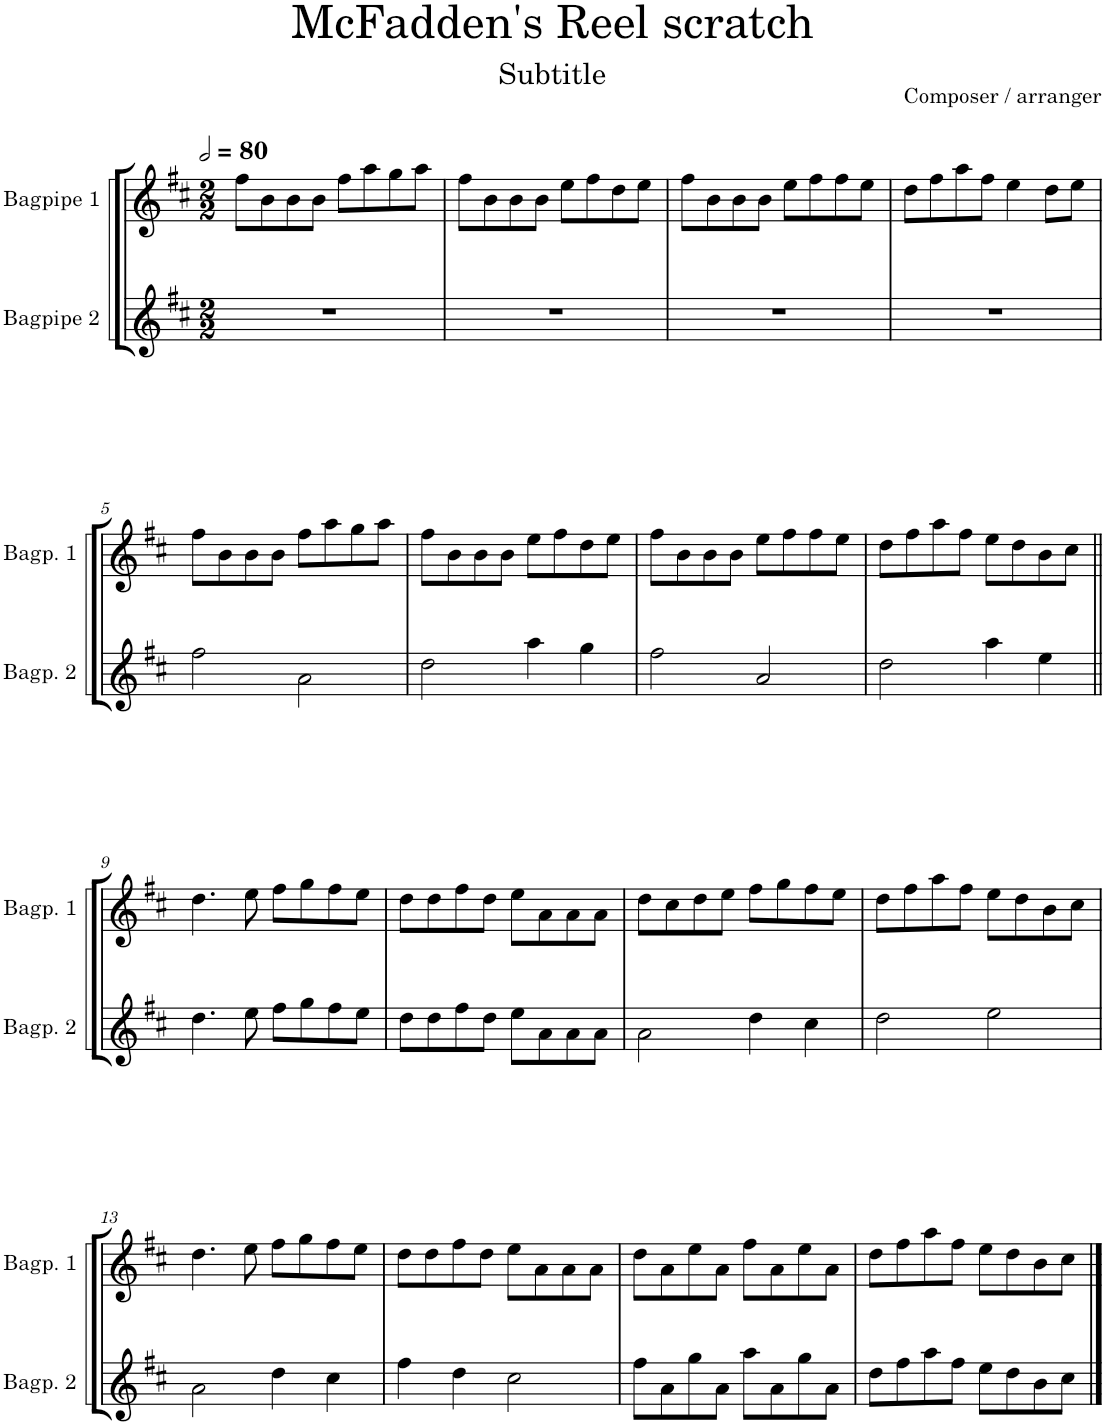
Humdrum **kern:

**kern	**kern
*part2	*part1
*staff2	*staff1
*I"Bagpipe 2	*I"Bagpipe 1
*I'Bagp. 2	*I'Bagp. 1
*clefG2	*clefG2
*Trd1c2	*Trd1c2
*k[f#c#]	*k[f#c#]
*M2/2	*M2/2
*MM160	*MM160
=1	=1
1r	8ff#\L
.	8b\
.	8b\
.	8b\J
.	8ff#\L
.	8aa\
.	8gg\
.	8aa\J
=2	=2
1r	8ff#\L
.	8b\
.	8b\
.	8b\J
.	8ee\L
.	8ff#\
.	8dd\
.	8ee\J
=3	=3
1r	8ff#\L
.	8b\
.	8b\
.	8b\J
.	8ee\L
.	8ff#\
.	8ff#\
.	8ee\J
=4	=4
1r	8dd\L
.	8ff#\
.	8aa\
.	8ff#\J
.	4ee\
.	8dd\L
.	8ee\J
!!LO:LB:g=z
=5	=5
2ff#\	8ff#\L
.	8b\
.	8b\
.	8b\J
2a\	8ff#\L
.	8aa\
.	8gg\
.	8aa\J
=6	=6
2dd\	8ff#\L
.	8b\
.	8b\
.	8b\J
4aa\	8ee\L
.	8ff#\
4gg\	8dd\
.	8ee\J
=7	=7
2ff#\	8ff#\L
.	8b\
.	8b\
.	8b\J
2a/	8ee\L
.	8ff#\
.	8ff#\
.	8ee\J
=8	=8
2dd\	8dd\L
.	8ff#\
.	8aa\
.	8ff#\J
4aa\	8ee\L
.	8dd\
4ee\	8b\
.	8cc#\J
!!LO:LB:g=z
=9||	=9||
4.dd\	4.dd\
8ee\	8ee\
8ff#\L	8ff#\L
8gg\	8gg\
8ff#\	8ff#\
8ee\J	8ee\J
=10	=10
8dd\L	8dd\L
8dd\	8dd\
8ff#\	8ff#\
8dd\J	8dd\J
8ee\L	8ee\L
8a\	8a\
8a\	8a\
8a\J	8a\J
=11	=11
2a\	8dd\L
.	8cc#\
.	8dd\
.	8ee\J
4dd\	8ff#\L
.	8gg\
4cc#\	8ff#\
.	8ee\J
=12	=12
2dd\	8dd\L
.	8ff#\
.	8aa\
.	8ff#\J
2ee\	8ee\L
.	8dd\
.	8b\
.	8cc#\J
!!LO:LB:g=z
=13	=13
2a\	4.dd\
.	8ee\
4dd\	8ff#\L
.	8gg\
4cc#\	8ff#\
.	8ee\J
=14	=14
4ff#\	8dd\L
.	8dd\
4dd\	8ff#\
.	8dd\J
2cc#\	8ee\L
.	8a\
.	8a\
.	8a\J
=15	=15
8ff#\L	8dd\L
8a\	8a\
8gg\	8ee\
8a\J	8a\J
8aa\L	8ff#\L
8a\	8a\
8gg\	8ee\
8a\J	8a\J
=16	=16
8dd\L	8dd\L
8ff#\	8ff#\
8aa\	8aa\
8ff#\J	8ff#\J
8ee\L	8ee\L
8dd\	8dd\
8b\	8b\
8cc#\J	8cc#\J
==	==
*-	*-
